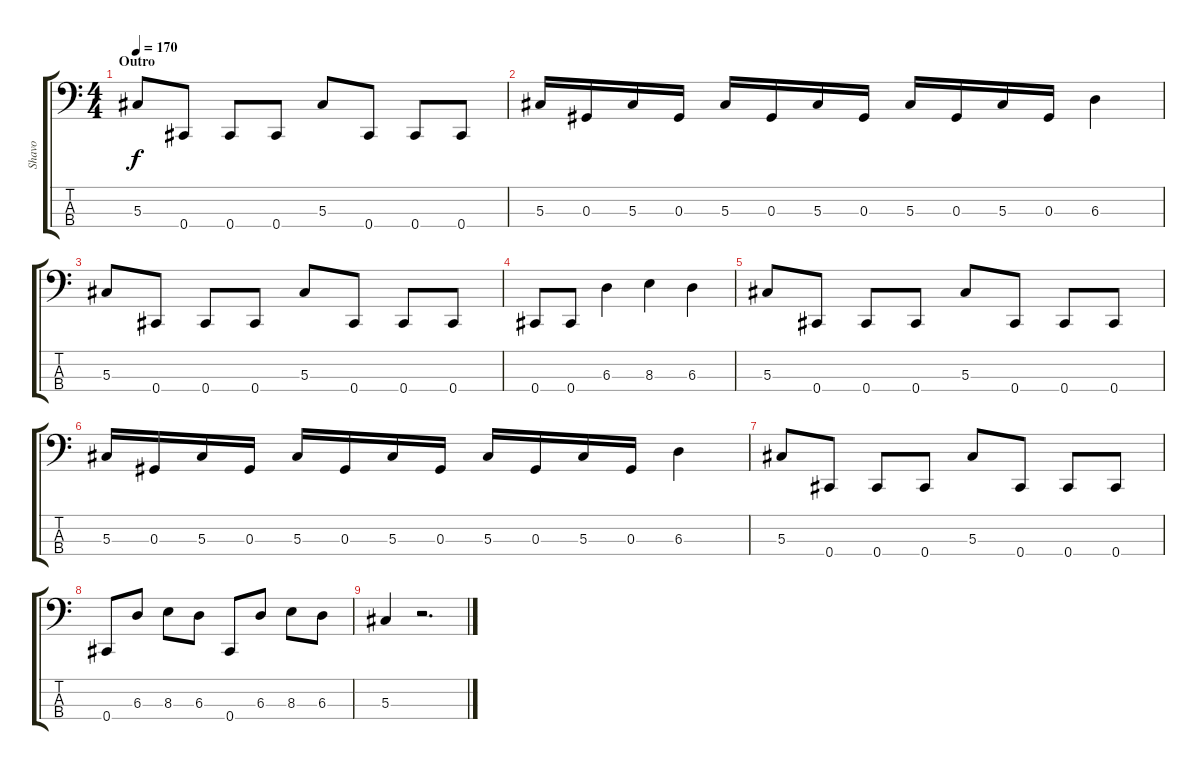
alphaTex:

\track ("Shavo" "Shavo") {instrument electricbassfinger}
\staff {score tabs}
\tuning (Gb2 Db2 Ab1 Db1) {hide}
\ts (4 4)
\section ("" "Outro")
\tempo 170
\clef f4
\ks c
5.3.8{dy f} 0.4.8 0.4.8 0.4.8 5.3.8 0.4.8 0.4.8 0.4.8 |
5.3.16 0.3.16 5.3.16 0.3.16 5.3.16 0.3.16 5.3.16 0.3.16 5.3.16 0.3.16 5.3.16 0.3.16 6.3.4 |
5.3.8 0.4.8 0.4.8 0.4.8 5.3.8 0.4.8 0.4.8 0.4.8 |
0.4.8 0.4.8 6.3.4 8.3.4 6.3.4 |
5.3.8 0.4.8 0.4.8 0.4.8 5.3.8 0.4.8 0.4.8 0.4.8 |
5.3.16 0.3.16 5.3.16 0.3.16 5.3.16 0.3.16 5.3.16 0.3.16 5.3.16 0.3.16 5.3.16 0.3.16 6.3.4 |
5.3.8 0.4.8 0.4.8 0.4.8 5.3.8 0.4.8 0.4.8 0.4.8 |
0.4.8 6.3.8 8.3.8 6.3.8 0.4.8 6.3.8 8.3.8 6.3.8 |
5.3.4 r.2{d}
